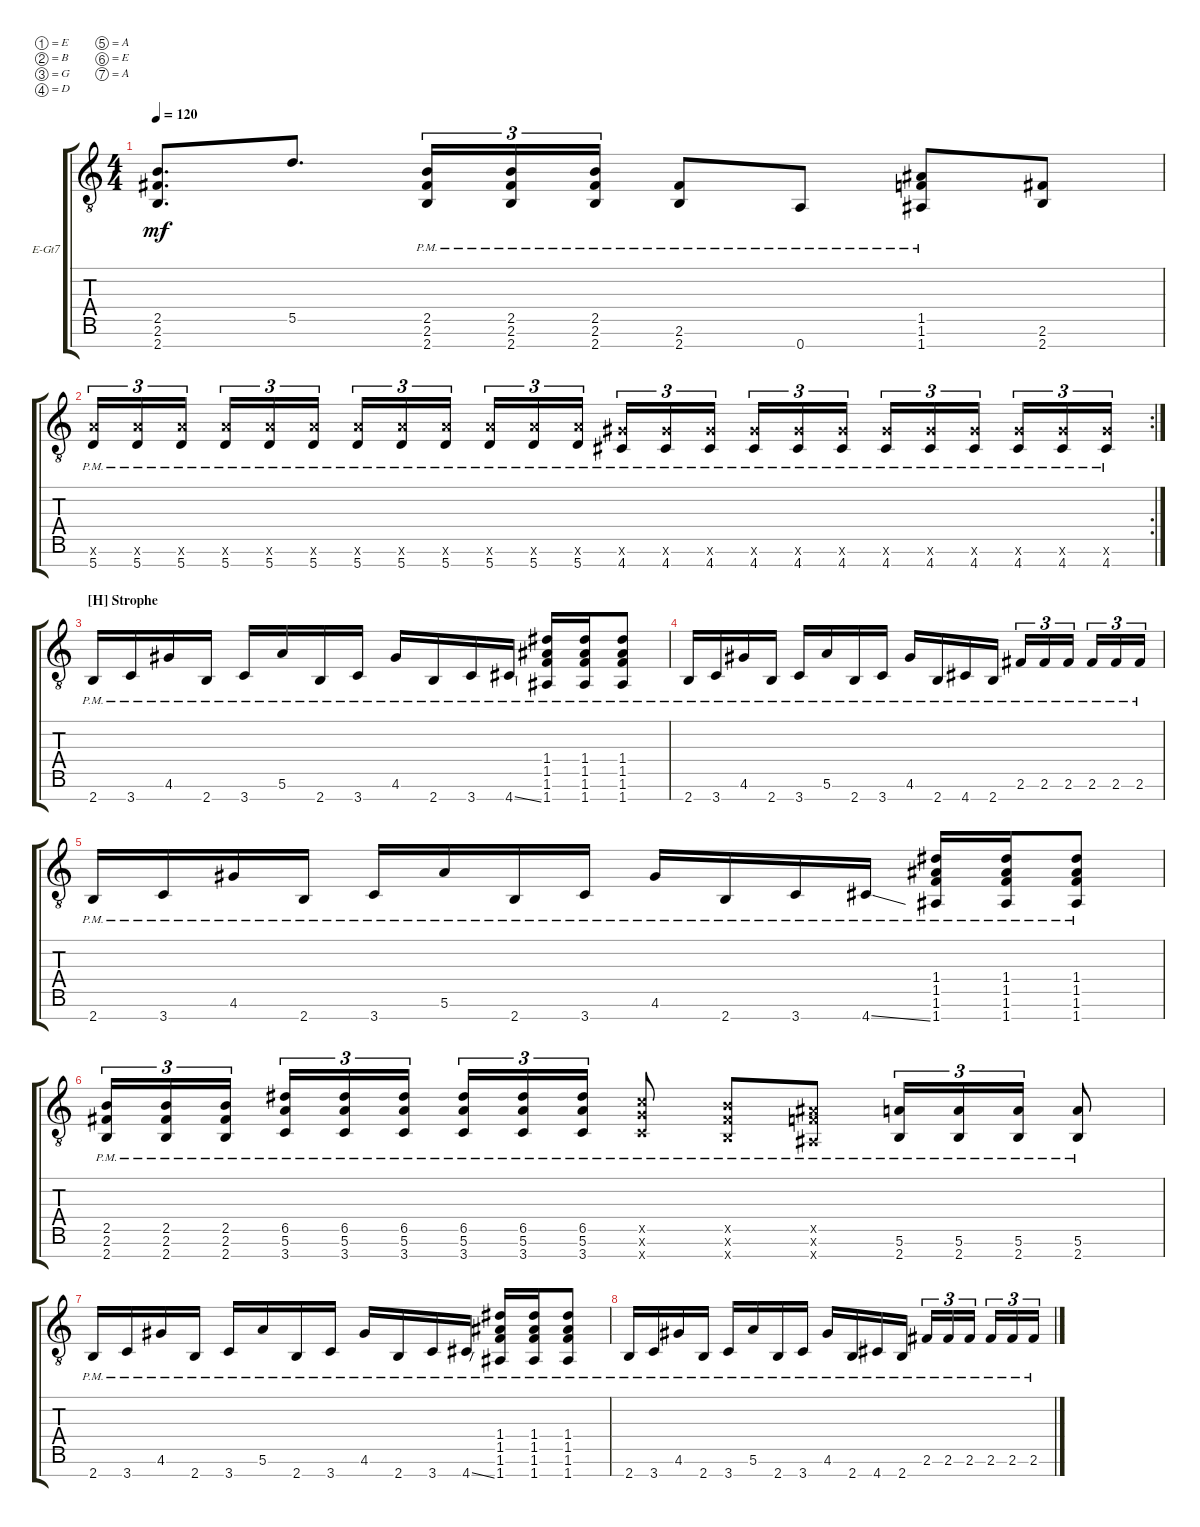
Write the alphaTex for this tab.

\defaultSystemsLayout 4
\bracketExtendMode groupsimilarinstruments
\firstSystemTrackNameOrientation horizontal
\otherSystemsTrackNameOrientation horizontal
\track ("Electric Guitar" "E-Gt7") {instrument distortionguitar}
\staff {score tabs}
\tuning (E4 B3 G3 D3 A2 E2 A1)
\ts (4 4)
\tempo 120
\clef g2
\ottava 8vb
\scale
0.335709
\ks c
(2.7 2.6 2.5).8{d dy mf} 5.5.8{d} (2.5{pm} 2.6{pm} 2.7{pm}).16{tu (3 2)} (2.7{pm} 2.6{pm} 2.5{pm}).16{tu (3 2)} (2.7{pm} 2.6{pm} 2.5{pm}).16{tu (3 2)} (2.7{pm} 2.6{pm}).8 0.7{pm}.8 (1.7{pm} 1.6{pm} 1.5{pm}).8 (2.7 2.6).8 |
\rc 2
(5.6{pm x} 5.7{pm}).16{tu (3 2)} (5.6{pm x} 5.7{pm}).16{tu (3 2)} (5.6{pm x} 5.7{pm}).16{tu (3 2)} (5.6{pm x} 5.7{pm}).16{tu (3 2)} (5.6{pm x} 5.7{pm}).16{tu (3 2)} (5.6{pm x} 5.7{pm}).16{tu (3 2)} (5.6{pm x} 5.7{pm}).16{tu (3 2)} (5.6{pm x} 5.7{pm}).16{tu (3 2)} (5.6{pm x} 5.7{pm}).16{tu (3 2)} (5.6{pm x} 5.7{pm}).16{tu (3 2)} (5.6{pm x} 5.7{pm}).16{tu (3 2)} (5.6{pm x} 5.7{pm}).16{tu (3 2)} (4.7{pm} 4.6{pm x}).16{tu (3 2)} (4.7{pm} 4.6{pm x}).16{tu (3 2)} (4.7{pm} 4.6{pm x}).16{tu (3 2)} (4.7{pm} 4.6{pm x}).16{tu (3 2)} (4.7{pm} 4.6{pm x}).16{tu (3 2)} (4.7{pm} 4.6{pm x}).16{tu (3 2)} (4.7{pm} 4.6{pm x}).16{tu (3 2)} (4.7{pm} 4.6{pm x}).16{tu (3 2)} (4.7{pm} 4.6{pm x}).16{tu (3 2)} (4.7{pm} 4.6{pm x}).16{tu (3 2)} (4.7{pm} 4.6{pm x}).16{tu (3 2)} (4.7{pm} 4.6{pm x}).16{tu (3 2)} |
\section ("H" "Strophe")
2.7{pm}.16 3.7{pm}.16 4.6{pm}.16 2.7{pm}.16 3.7{pm}.16 5.6{pm}.16 2.7{pm}.16 3.7{pm}.16 4.6{pm}.16 2.7{pm}.16 3.7{pm}.16 4.7{ss pm}.16 (1.7{pm} 1.6{pm} 1.4{pm} 1.5{pm}).16 (1.7{pm} 1.6{pm} 1.5{pm} 1.4{pm}).16 (1.7{pm} 1.6{pm} 1.5{pm} 1.4{pm}).8 |
2.7{pm}.16 3.7{pm}.16 4.6{pm}.16 2.7{pm}.16 3.7{pm}.16 5.6{pm}.16 2.7{pm}.16 3.7{pm}.16 4.6{pm}.16 2.7{pm}.16 4.7{pm}.16 2.7{pm}.16 2.6{pm}.16{tu (3 2)} 2.6{pm}.16{tu (3 2)} 2.6{pm}.16{tu (3 2)} 2.6{pm}.16{tu (3 2)} 2.6{pm}.16{tu (3 2)} 2.6{pm}.16{tu (3 2)} |
2.7{pm}.16 3.7{pm}.16 4.6{pm}.16 2.7{pm}.16 3.7{pm}.16 5.6{pm}.16 2.7{pm}.16 3.7{pm}.16 4.6{pm}.16 2.7{pm}.16 3.7{pm}.16 4.7{ss pm}.16 (1.7{pm} 1.6{pm} 1.5{pm} 1.4{pm}).16 (1.7{pm} 1.6{pm} 1.5{pm} 1.4{pm}).16 (1.7{pm} 1.6{pm} 1.5{pm} 1.4{pm}).8 |
(2.7{pm} 2.6{pm} 2.5{pm}).16{tu (3 2)} (2.5{pm} 2.6{pm} 2.7{pm}).16{tu (3 2)} (2.7{pm} 2.6{pm} 2.5{pm}).16{tu (3 2)} (3.7{pm} 5.6{pm} 6.5{pm}).16{tu (3 2)} (3.7{pm} 5.6{pm} 6.5{pm}).16{tu (3 2)} (3.7{pm} 5.6{pm} 6.5{pm}).16{tu (3 2)} (3.7{pm} 5.6{pm} 6.5{pm}).16{tu (3 2)} (3.7{pm} 5.6{pm} 6.5{pm}).16{tu (3 2)} (3.7{pm} 5.6{pm} 6.5{pm}).16{tu (3 2)} (3.7{pm x} 3.6{pm x} 3.5{pm x}).8 (2.5{pm x} 2.6{pm x} 2.7{pm x}).8 (1.7{pm x} 1.6{pm x} 1.5{pm x}).8 (2.7{pm} 5.6{pm}).16{tu (3 2)} (2.7{pm} 5.6{pm}).16{tu (3 2)} (2.7{pm} 5.6{pm}).16{tu (3 2)} (2.7{pm} 5.6{pm}).8 |
2.7{pm}.16 3.7{pm}.16 4.6{pm}.16 2.7{pm}.16 3.7{pm}.16 5.6{pm}.16 2.7{pm}.16 3.7{pm}.16 4.6{pm}.16 2.7{pm}.16 3.7{pm}.16 4.7{ss pm}.16 (1.7{pm} 1.6{pm} 1.4{pm} 1.5{pm}).16 (1.7{pm} 1.6{pm} 1.5{pm} 1.4{pm}).16 (1.7{pm} 1.6{pm} 1.5{pm} 1.4{pm}).8 |
2.7{pm}.16 3.7{pm}.16 4.6{pm}.16 2.7{pm}.16 3.7{pm}.16 5.6{pm}.16 2.7{pm}.16 3.7{pm}.16 4.6{pm}.16 2.7{pm}.16 4.7{pm}.16 2.7{pm}.16 2.6{pm}.16{tu (3 2)} 2.6{pm}.16{tu (3 2)} 2.6{pm}.16{tu (3 2)} 2.6{pm}.16{tu (3 2)} 2.6{pm}.16{tu (3 2)} 2.6{pm}.16{tu (3 2)}
